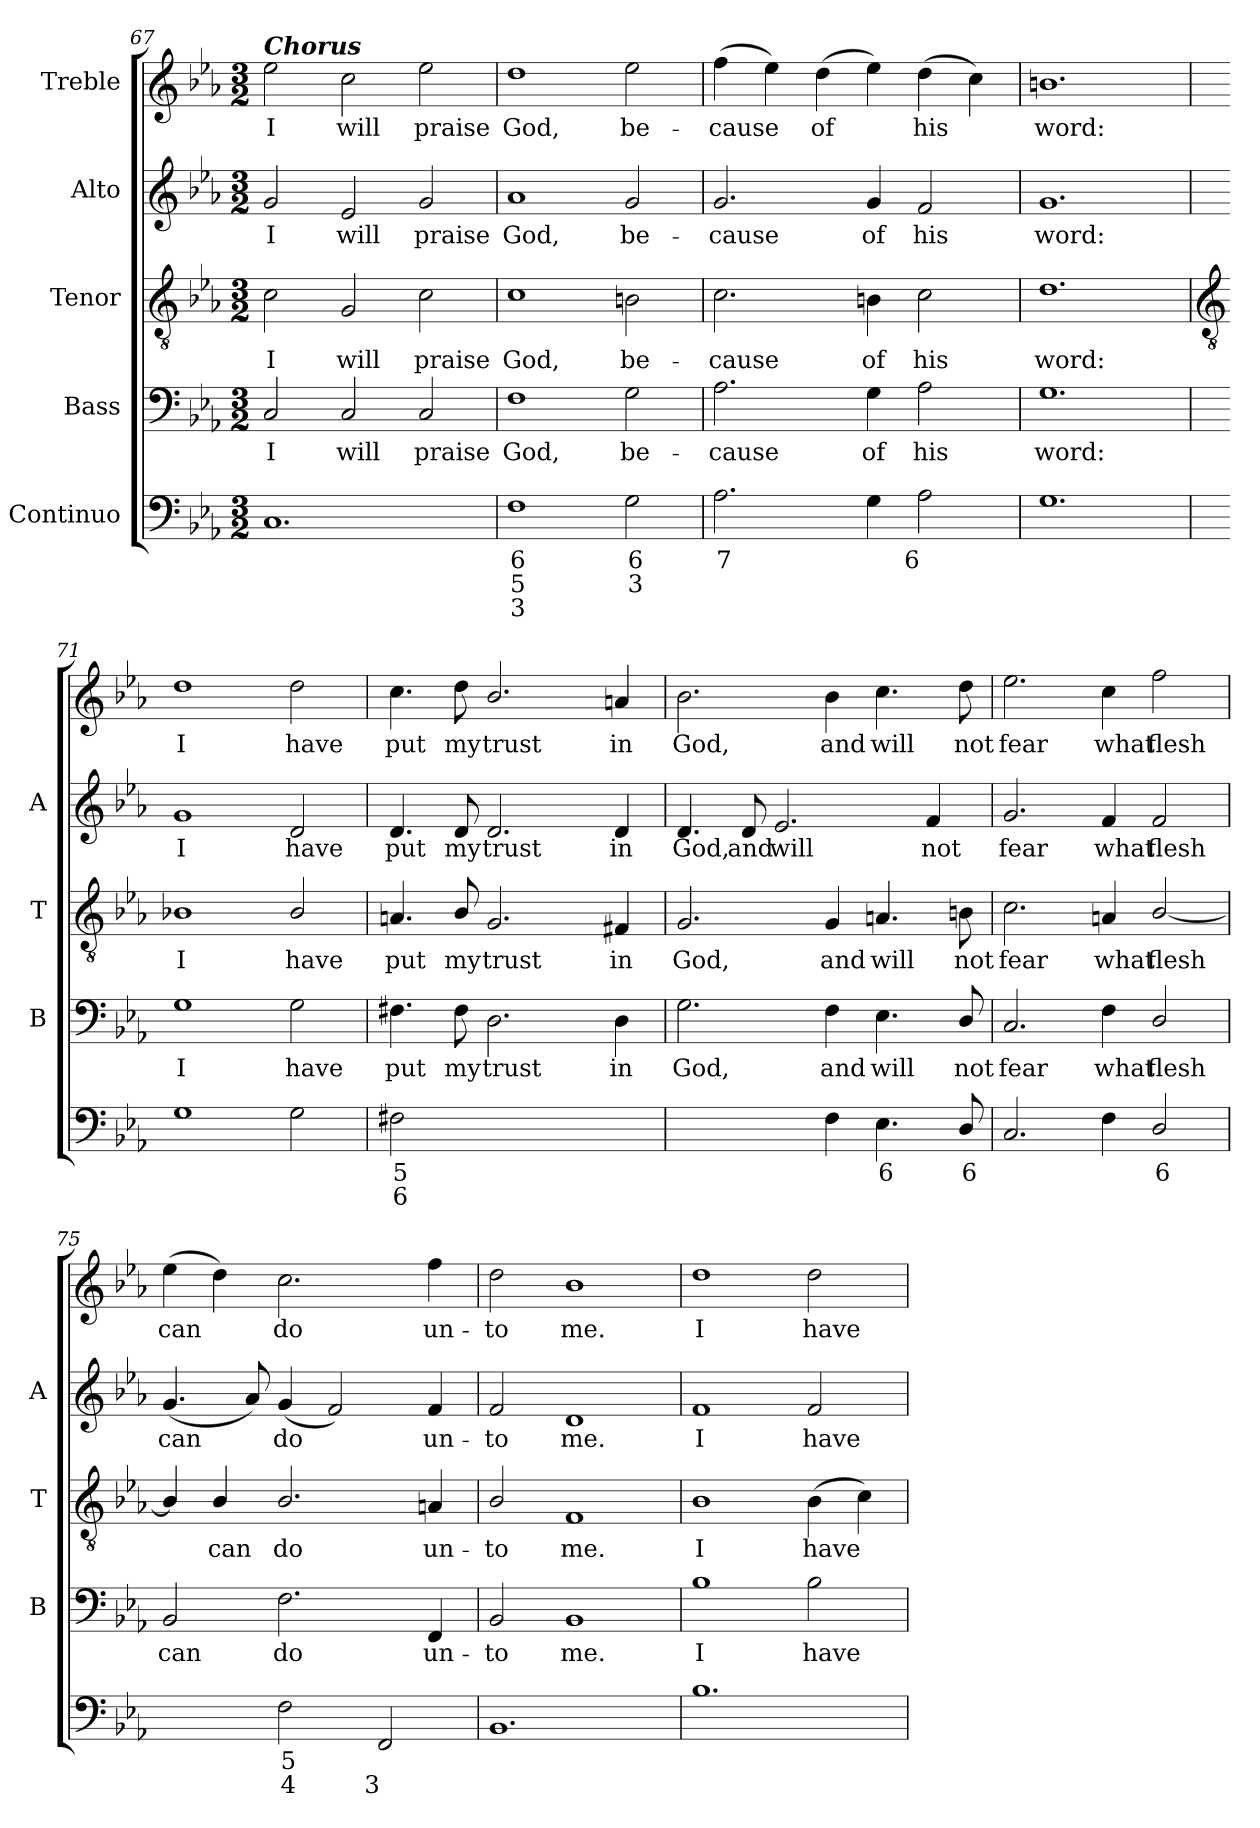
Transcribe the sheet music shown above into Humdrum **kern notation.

**kern	**text	**text	**text	**kern	**text	**kern	**text	**kern	**text	**kern	**text
*part5	*part5	*part5	*part5	*part4	*part4	*part3	*part3	*part2	*part2	*part1	*part1
*staff5	*staff5	*staff5	*staff5	*staff4	*staff4	*staff3	*staff3	*staff2	*staff2	*staff1	*staff1
*I"Continuo	*	*	*	*I"Bass	*	*I"Tenor	*	*I"Alto	*	*I"Treble	*
*	*	*	*	*I'B	*	*I'T	*	*I'A	*	*	*
*clefF4	*	*	*	*clefF4	*	*clefGv2	*	*clefG2	*	*clefG2	*
*k[b-e-a-]	*	*	*	*k[b-e-a-]	*	*k[b-e-a-]	*	*k[b-e-a-]	*	*k[b-e-a-]	*
*E-:	*	*	*	*E-:	*	*E-:	*	*E-:	*	*E-:	*
*M3/2	*	*	*	*M3/2	*	*M3/2	*	*M3/2	*	*M3/2	*
=67	=67	=67	=67	=67	=67	=67	=67	=67	=67	=67	=67
!	!	!	!	!	!	!	!	!	!	!LO:TX:a:Bi:t=Chorus	!
!	!	!	!	!	!LO:LY:b	!	!LO:LY:b	!	!LO:LY:b	!	!LO:LY:b
1.C	.	.	.	2C	I	2c	I	2g	I	2ee-	I
!	!	!	!	!	!LO:LY:b	!	!LO:LY:b	!	!LO:LY:b	!	!LO:LY:b
.	.	.	.	2C	will	2G	will	2e-	will	2cc	will
!	!	!	!	!	!LO:LY:b	!	!LO:LY:b	!	!LO:LY:b	!	!LO:LY:b
.	.	.	.	2C	praise	2c	praise	2g	praise	2ee-	praise
=68	=68	=68	=68	=68	=68	=68	=68	=68	=68	=68	=68
!	!LO:LY:b	!LO:LY:b	!LO:LY:b	!	!LO:LY:b	!	!LO:LY:b	!	!LO:LY:b	!	!LO:LY:b
1F	6	5	3	1F	God,	1c	God,	1a-	God,	1dd	God,
!	!LO:LY:b	!LO:LY:b	!	!	!LO:LY:b	!	!LO:LY:b	!	!LO:LY:b	!	!LO:LY:b
2G	6	3	.	2G	be-	2Bn	be-	2g	be-	2ee-	be-
=69	=69	=69	=69	=69	=69	=69	=69	=69	=69	=69	=69
!	!LO:LY:b	!	!	!	!LO:LY:b	!	!LO:LY:b	!	!LO:LY:b	!	!LO:LY:b
2.A-	7	.	.	2.A-	-cause	2.c	-cause	2.g	-cause	(>4ff	-cause
.	.	.	.	.	.	.	.	.	.	4ee-)	.
!	!	!	!	!	!	!	!	!	!	!	!LO:LY:b
.	.	.	.	.	.	.	.	.	.	(>4dd	of
!	!	!	!	!	!LO:LY:b	!	!LO:LY:b	!	!LO:LY:b	!	!
4G	.	.	.	4G	of	4Bn	of	4g	of	4ee-)	.
!	!LO:LY:b	!	!	!	!LO:LY:b	!	!LO:LY:b	!	!LO:LY:b	!	!LO:LY:b
2A-	6	.	.	2A-	his	2c	his	2f	his	(>4dd	his
.	.	.	.	.	.	.	.	.	.	4cc)	.
=70	=70	=70	=70	=70	=70	=70	=70	=70	=70	=70	=70
!	!	!	!	!	!LO:LY:b	!	!LO:LY:b	!	!LO:LY:b	!	!LO:LY:b
1.G	.	.	.	1.G	word:	1.d	word:	1.g	word:	1.bn	word:
!!LO:LB:g=z
=71	=71	=71	=71	=71	=71	=71	=71	=71	=71	=71	=71
*	*	*	*	*	*	*clefGv2	*	*	*	*	*
!	!	!	!	!	!LO:LY:b	!	!LO:LY:b	!	!LO:LY:b	!	!LO:LY:b
1G	.	.	.	1G	I	1B-X	I	1g	I	1dd	I
!	!	!	!	!	!LO:LY:b	!	!LO:LY:b	!	!LO:LY:b	!	!LO:LY:b
2G	.	.	.	2G	have	2B-/	have	2d	have	2dd	have
=72	=72	=72	=72	=72	=72	=72	=72	=72	=72	=72	=72
!	!LO:LY:b	!LO:LY:b	!	!	!LO:LY:b	!	!LO:LY:b	!	!LO:LY:b	!	!LO:LY:b
2F#X	5	6	.	4.F#X	put	4.An	put	4.d	put	4.cc	put
!	!	!	!	!	!LO:LY:b	!	!LO:LY:b	!	!LO:LY:b	!	!LO:LY:b
.	.	.	.	8F#	my	8B-/	my	8d	my	8dd	my
!	!LO:LY:b	!LO:LY:b	!	!	!LO:LY:b	!	!LO:LY:b	!	!LO:LY:b	!	!LO:LY:b
[2Dyy	6	4	.	2.D	trust	2.G	trust	2.d	trust	2.b-/	trust
!	!LO:LY:b	!LO:LY:b	!	!	!	!	!	!	!	!	!
2Dyy]	5	3	.	.	.	.	.	.	.	.	.
!	!	!	!	!	!LO:LY:b	!	!LO:LY:b	!	!LO:LY:b	!	!LO:LY:b
.	.	.	.	4D	in	4F#X	in	4d	in	4an	in
=73	=73	=73	=73	=73	=73	=73	=73	=73	=73	=73	=73
!	!LO:LY:b	!	!	!	!LO:LY:b	!	!LO:LY:b	!	!LO:LY:b	!	!LO:LY:b
[2Gyy	5	.	.	2.G	God,	2.G	God,	4.d	God,	2.b-	God,
!	!	!	!	!	!	!	!	!	!LO:LY:b	!	!
.	.	.	.	.	.	.	.	8d	and	.	.
!	!LO:LY:b	!	!	!	!	!	!	!	!LO:LY:b	!	!
4Gyy]	6	.	.	.	.	.	.	2.e-	will	.	.
!	!	!	!	!	!LO:LY:b	!	!LO:LY:b	!	!	!	!LO:LY:b
4F	.	.	.	4F	and	4G	and	.	.	4b-	and
!	!LO:LY:b	!	!	!	!LO:LY:b	!	!LO:LY:b	!	!	!	!LO:LY:b
4.E-	6	.	.	4.E-	will	4.An	will	.	.	4.cc	will
!	!	!	!	!	!	!	!	!	!LO:LY:b	!	!
.	.	.	.	.	.	.	.	4f	not	.	.
!	!LO:LY:b	!	!	!	!LO:LY:b	!	!LO:LY:b	!	!	!	!LO:LY:b
8D/L	6	.	.	8D/	not	8Bn	not	.	.	8dd	not
=74	=74	=74	=74	=74	=74	=74	=74	=74	=74	=74	=74
!	!	!	!	!	!LO:LY:b	!	!LO:LY:b	!	!LO:LY:b	!	!LO:LY:b
2.C	.	.	.	2.C	fear	2.c	fear	2.g	fear	2.ee-	fear
!	!	!	!	!	!LO:LY:b	!	!LO:LY:b	!	!LO:LY:b	!	!LO:LY:b
4F	.	.	.	4F	what	4An	what	4f	what	4cc	what
!	!LO:LY:b	!	!	!	!LO:LY:b	!	!LO:LY:b	!	!LO:LY:b	!	!LO:LY:b
2D/	6	.	.	2D/	flesh	[2B-/	flesh	2f	flesh	2ff	flesh
=75	=75	=75	=75	=75	=75	=75	=75	=75	=75	=75	=75
!	!LO:LY:b	!LO:LY:b	!	!	!LO:LY:b	!	!	!	!LO:LY:b	!	!LO:LY:b
[4BB-yy	6	4	.	2BB-	can	4B-/]	.	(<4.g	can	(>4ee-	can
!	!LO:LY:b	!LO:LY:b	!	!	!	!	!LO:LY:b	!	!	!	!
4BB-yy]	5	3	.	.	.	4B-/	can	.	.	4dd)	.
.	.	.	.	.	.	.	.	8a-)	.	.	.
!	!LO:LY:b	!LO:LY:b	!	!	!LO:LY:b	!	!LO:LY:b	!	!LO:LY:b	!	!LO:LY:b
2F	5	4	.	2.F	do	2.B-/	do	(<4g	do	2.cc	do
.	.	.	.	.	.	.	.	2f)	.	.	.
!	!	!LO:LY:b	!	!	!	!	!	!	!	!	!
2FF	.	3	.	.	.	.	.	.	.	.	.
!	!	!	!	!	!LO:LY:b	!	!LO:LY:b	!	!LO:LY:b	!	!LO:LY:b
.	.	.	.	4FF	un-	4An	un-	4f	un-	4ff	un-
=76	=76	=76	=76	=76	=76	=76	=76	=76	=76	=76	=76
!	!	!	!	!	!LO:LY:b	!	!LO:LY:b	!	!LO:LY:b	!	!LO:LY:b
1.BB-	.	.	.	2BB-	-to	2B-/	-to	2f	-to	2dd	-to
!	!	!	!	!	!LO:LY:b	!	!LO:LY:b	!	!LO:LY:b	!	!LO:LY:b
.	.	.	.	1BB-	me.	1F	me.	1d	me.	1b-	me.
=77	=77	=77	=77	=77	=77	=77	=77	=77	=77	=77	=77
!	!	!	!	!	!LO:LY:b	!	!LO:LY:b	!	!LO:LY:b	!	!LO:LY:b
1.B-	.	.	.	1B-	I	1B-	I	1f	I	1dd	I
!	!	!	!	!	!LO:LY:b	!	!LO:LY:b	!	!LO:LY:b	!	!LO:LY:b
.	.	.	.	2B-	have	(>4B-	have	2f	have	2dd	have
.	.	.	.	.	.	4c)	.	.	.	.	.
=	=	=	=	=	=	=	=	=	=	=	=
*-	*-	*-	*-	*-	*-	*-	*-	*-	*-	*-	*-
